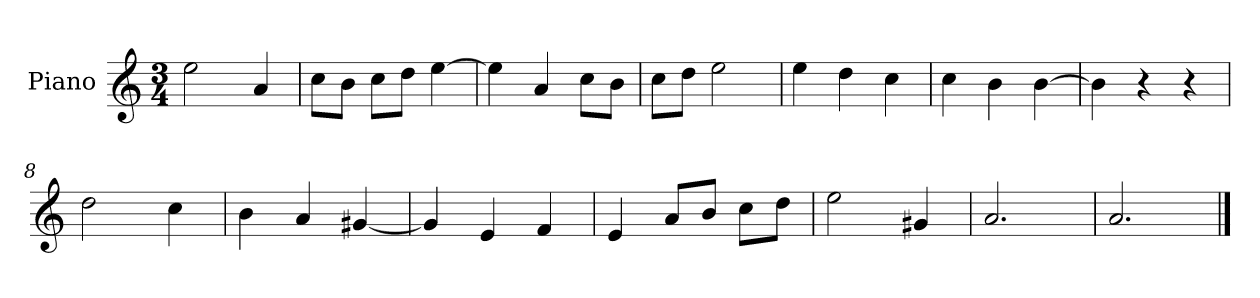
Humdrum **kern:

**kern
*part1
*staff1
*I"Piano
*I'P-no
*clefG2
*k[]
*M3/4
*MM174
=1
2ee\
4a/
=2
8cc\L
8b\J
8cc\L
8dd\J
[4ee\
=3
4ee\]
4a/
8cc\L
8b\J
=4
8cc\L
8dd\J
2ee\
=5
4ee\
4dd\
4cc\
=6
4cc\
4b\
[4b\
=7
4b\]
4r
4r
=8
2dd\
4cc\
=9
4b\
4a/
[4g#X/
=10
4g#/]
4e/
4f/
!!LO:LB:g=z
=11
4e/
8a/L
8b/J
8cc\L
8dd\J
=12
2ee\
4g#X/
=13
2.a/
=14
2.a/
==
*-
